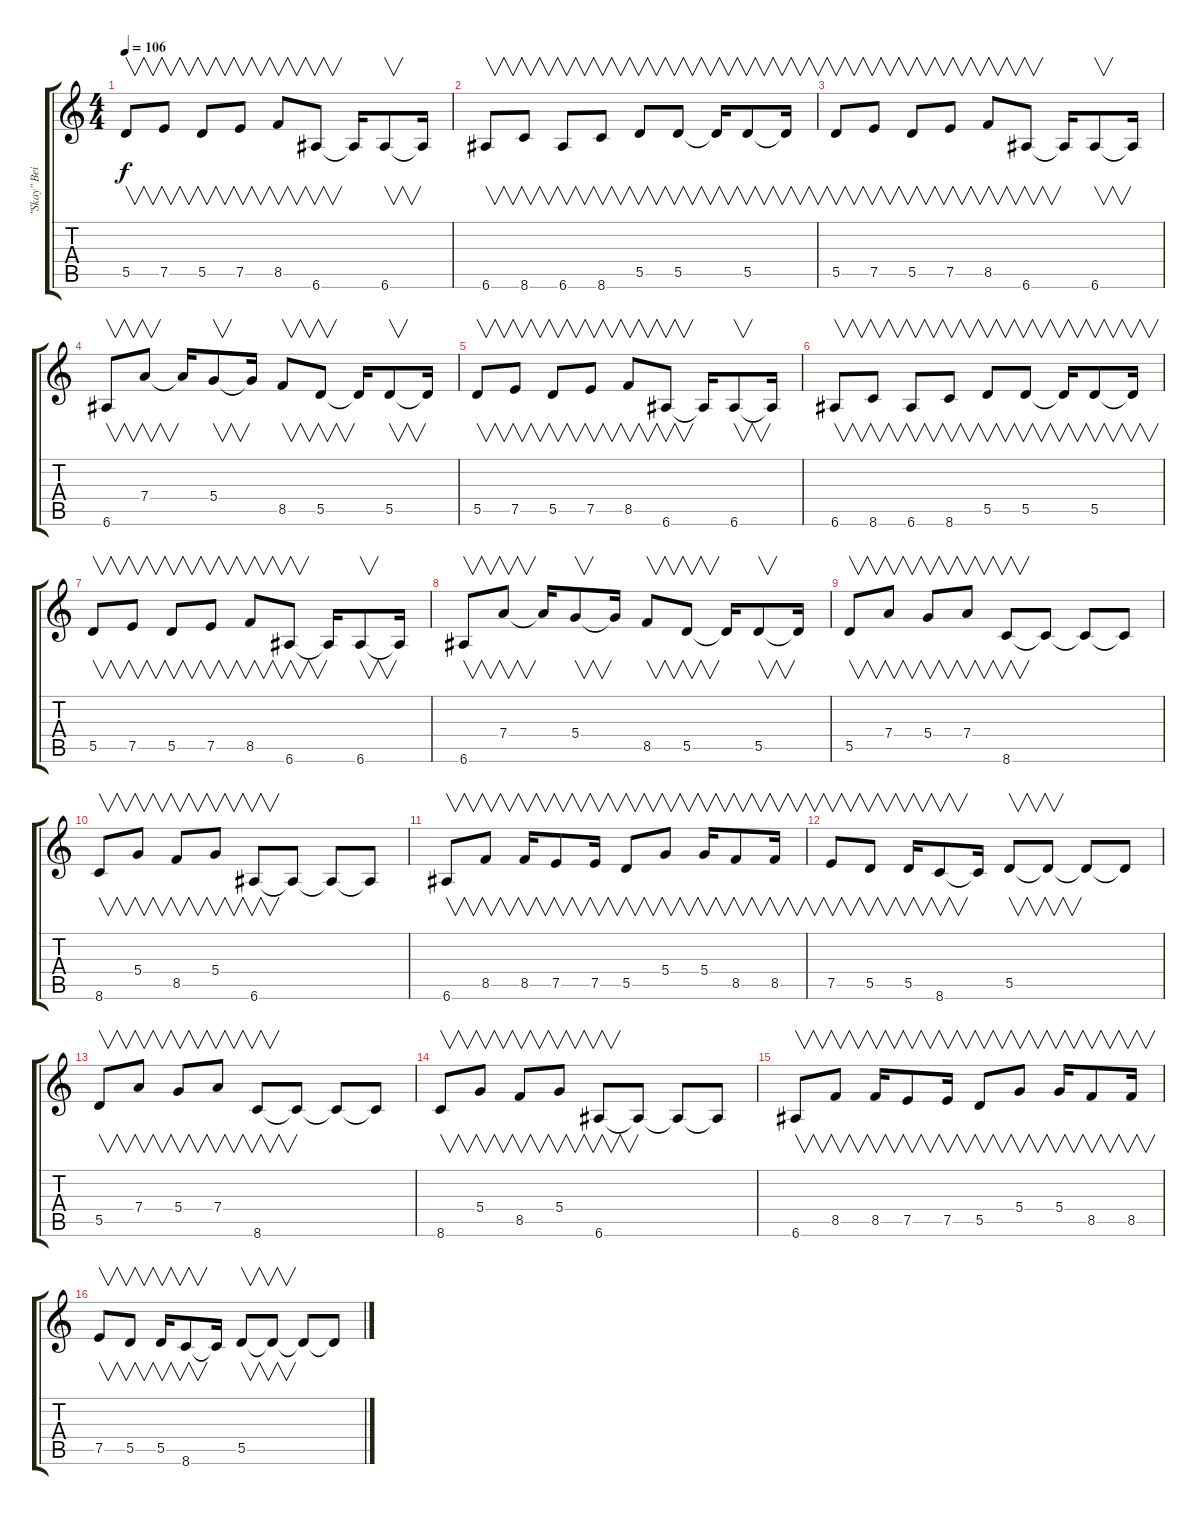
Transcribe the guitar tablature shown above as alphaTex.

\track ("\"Skay\" Beilinson" "\"Skay\" Bei") {instrument electricguitarclean}
\staff {score tabs}
\tuning (E4 B3 G3 D3 A2 E2) {hide}
\ts (4 4)
\tempo 106
\clef g2
\ks c
5.5.8{v dy f} 7.5.8{v} 5.5.8{v} 7.5.8{v} 8.5.8{v} 6.6.8{v} 6.6{t}.16 6.6.8{v} 6.6{t}.16 |
6.6.8{v} 8.6.8{v} 6.6.8{v} 8.6.8{v} 5.5.8{v} 5.5.8{v} 5.5{t}.16{v} 5.5.8{v} 5.5{t}.16{v} |
5.5.8{v} 7.5.8{v} 5.5.8{v} 7.5.8{v} 8.5.8{v} 6.6.8{v} 6.6{t}.16 6.6.8{v} 6.6{t}.16 |
6.6.8{v} 7.4.8{v} 7.4{t}.16 5.4.8{v} 5.4{t}.16 8.5.8{v} 5.5.8{v} 5.5{t}.16 5.5.8{v} 5.5{t}.16 |
5.5.8{v} 7.5.8{v} 5.5.8{v} 7.5.8{v} 8.5.8{v} 6.6.8{v} 6.6{t}.16 6.6.8{v} 6.6{t}.16 |
6.6.8{v} 8.6.8{v} 6.6.8{v} 8.6.8{v} 5.5.8{v} 5.5.8{v} 5.5{t}.16{v} 5.5.8{v} 5.5{t}.16{v} |
5.5.8{v} 7.5.8{v} 5.5.8{v} 7.5.8{v} 8.5.8{v} 6.6.8{v} 6.6{t}.16 6.6.8{v} 6.6{t}.16 |
6.6.8{v} 7.4.8{v} 7.4{t}.16 5.4.8{v} 5.4{t}.16 8.5.8{v} 5.5.8{v} 5.5{t}.16 5.5.8{v} 5.5{t}.16 |
5.5.8{v} 7.4.8{v} 5.4.8{v} 7.4.8{v} 8.6.8{v} 8.6{t}.8 8.6{t}.8 8.6{t}.8 |
8.6.8{v} 5.4.8{v} 8.5.8{v} 5.4.8{v} 6.6.8{v} 6.6{t}.8 6.6{t}.8 6.6{t}.8 |
6.6.8{v} 8.5.8{v} 8.5.16{v} 7.5.8{v} 7.5.16{v} 5.5.8{v} 5.4.8{v} 5.4.16{v} 8.5.8{v} 8.5.16{v} |
7.5.8{v} 5.5.8{v} 5.5.16{v} 8.6.8{v} 8.6{t}.16 5.5.8{v} 5.5{t}.8{v} 5.5{t}.8 5.5{t}.8 |
5.5.8{v} 7.4.8{v} 5.4.8{v} 7.4.8{v} 8.6.8{v} 8.6{t}.8 8.6{t}.8 8.6{t}.8 |
8.6.8{v} 5.4.8{v} 8.5.8{v} 5.4.8{v} 6.6.8{v} 6.6{t}.8 6.6{t}.8 6.6{t}.8 |
6.6.8{v} 8.5.8{v} 8.5.16{v} 7.5.8{v} 7.5.16{v} 5.5.8{v} 5.4.8{v} 5.4.16{v} 8.5.8{v} 8.5.16{v} |
7.5.8{v} 5.5.8{v} 5.5.16{v} 8.6.8{v} 8.6{t}.16 5.5.8{v} 5.5{t}.8{v} 5.5{t}.8 5.5{t}.8
